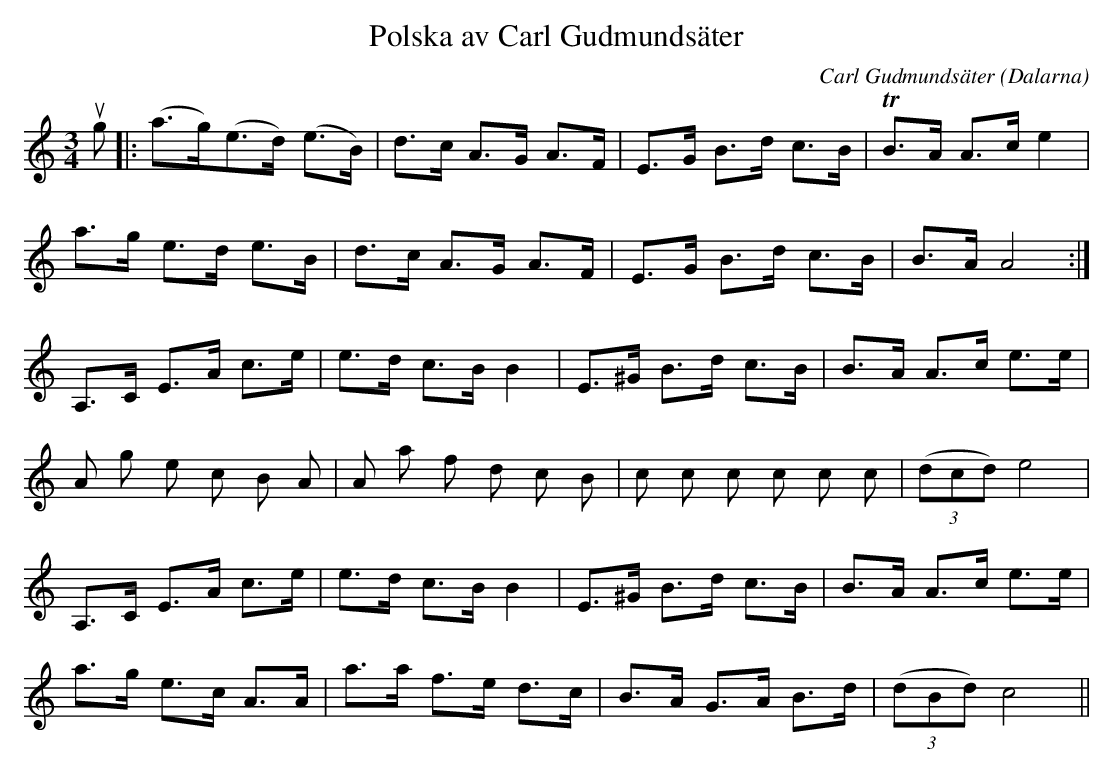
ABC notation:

X:1
T:Polska av Carl Gudmundsäter
C:Carl Gudmundsäter
O:Dalarna
M:3/4
L:1/8
K:Am
ug|:(a>g)(e>d) (e>B)|d>c A>G A>F|E>G B>d c>B|TB>A A>c e2|
a>g e>d e>B|d>c A>G A>F|E>G B>d c>B|B>A A4:|
A,>C E>A c>e|e>d c>B B2|E>^G B>d c>B|B>A A>c e>e|
A g e c B A|A a f d c B|c c c c c c |(3 (dcd) e4|
A,>C E>A c>e|e>d c>B B2|E>^G B>d c>B|B>A A>c e>e|
a>g e>c A>A|a>a f>e d>c|B>A G>A B>d|(3 (dBd) c4||
